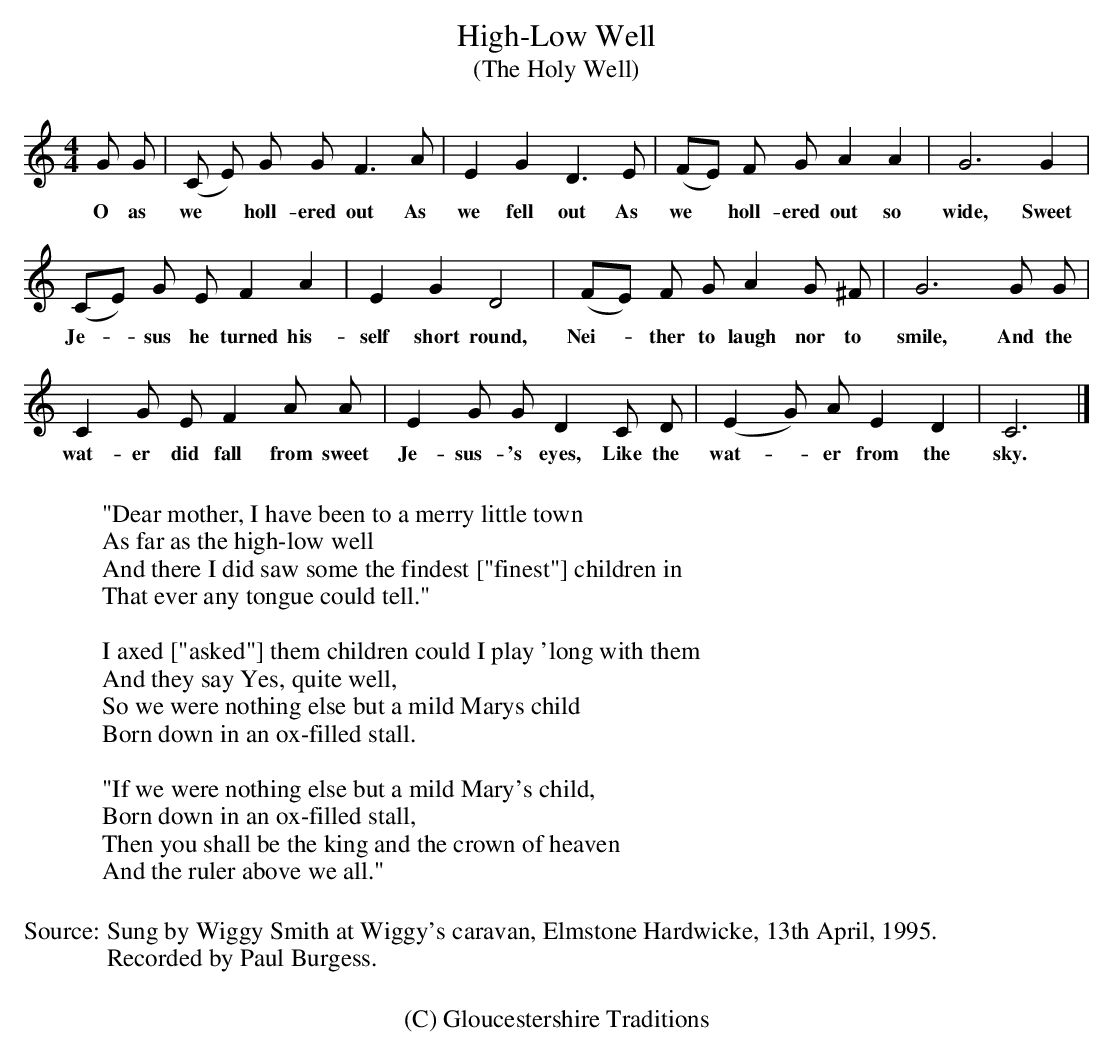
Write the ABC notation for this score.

X:1 [invariable]
T: High-Low Well
T:(The Holy Well)
M: 4/4
L: 1/8
K: C
G G | (C E) G G F3 A | E2 G2 D3 E | (FE) F G A2 A2 | G6 G2 |
w:O as we* holl-ered out As we fell out As we* holl-ered out so wide, Sweet
(CE) G E F2 A2 | E2 G2 D4 | (FE) F G A2 G ^F |G6 G G |
w:Je-*sus he turned his-self short round, Nei-*ther to laugh nor to smile, And the
C2 G E F2 A A | E2 G G D2 C D | (E2G) A E2 D2 | C6 |]
w:wat-er did fall from sweet Je-sus-'s eyes, Like the wat-*er from the sky.
W:
W:"Dear mother, I have been to a merry little town
W:As far as the high-low well
W:And there I did saw some the findest ["finest"] children in
W:That ever any tongue could tell."
W:
W:I axed ["asked"] them children could I play 'long with them
W:And they say Yes, quite well,
W:So we were nothing else but a mild Marys child
W:Born down in an ox-filled stall.
W:
W:"If we were nothing else but a mild Mary's child,
W:Born down in an ox-filled stall,
W:Then you shall be the king and the crown of heaven
W:And the ruler above we all."
W:
